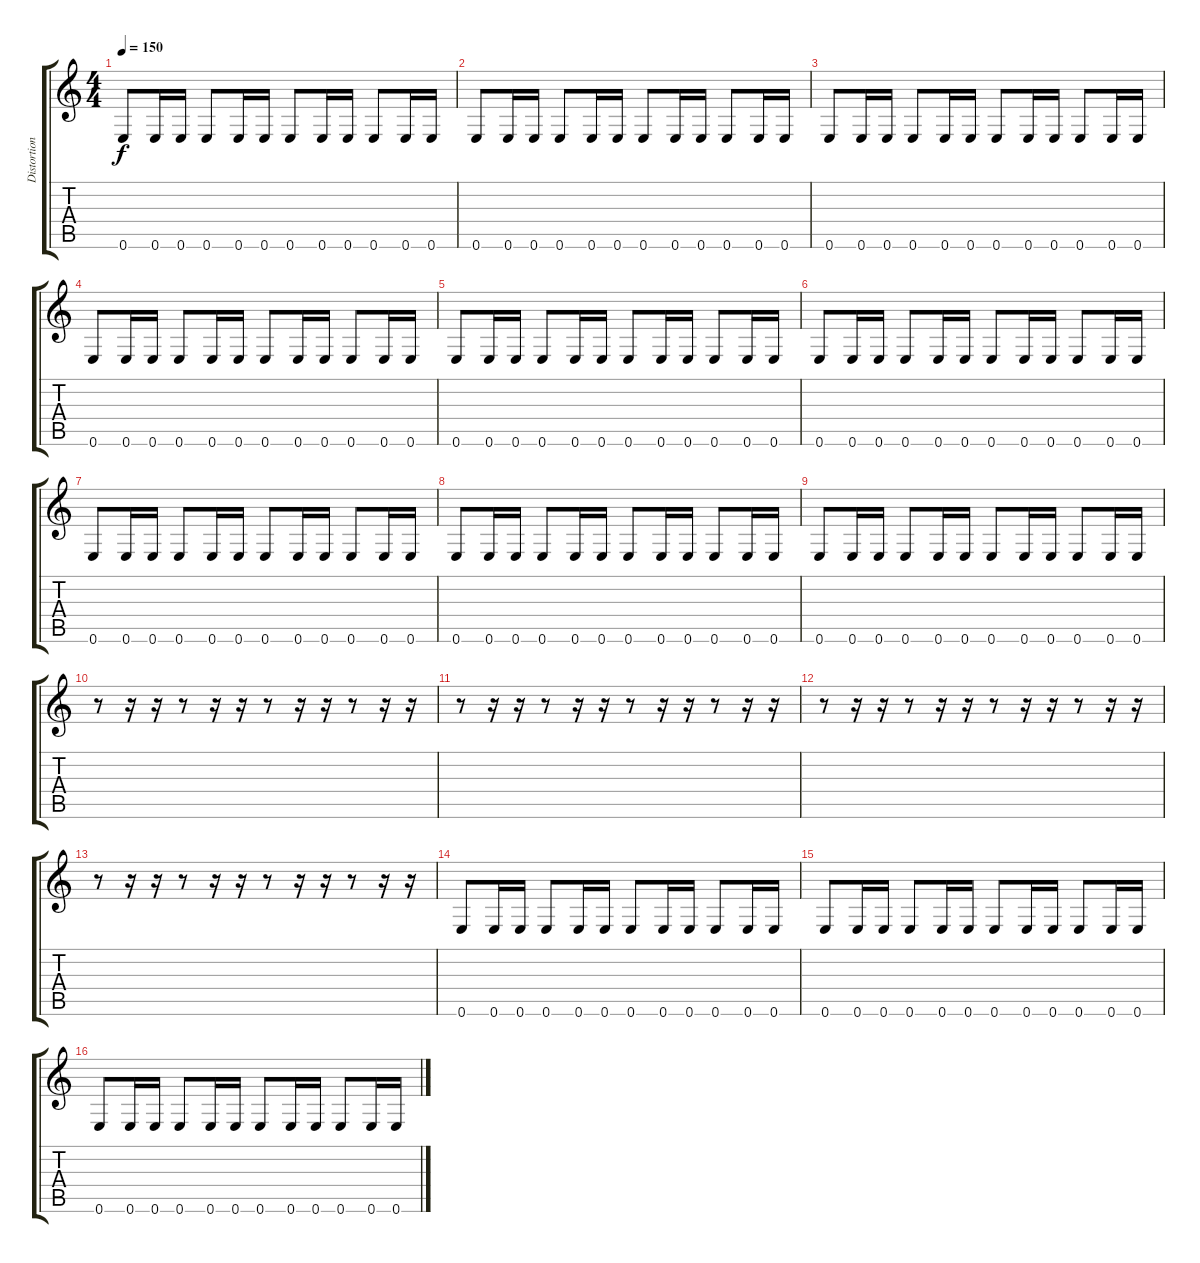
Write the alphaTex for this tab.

\track ("Distortion Guitar (background)" "Distortion") {instrument distortionguitar}
\staff {score tabs}
\tuning (E4 B3 G3 D3 A2 E2) {hide}
\ts (4 4)
\tempo 150
\clef g2
\ks c
0.6.8{dy f} 0.6.16 0.6.16 0.6.8 0.6.16 0.6.16 0.6.8 0.6.16 0.6.16 0.6.8 0.6.16 0.6.16 |
0.6.8 0.6.16 0.6.16 0.6.8 0.6.16 0.6.16 0.6.8 0.6.16 0.6.16 0.6.8 0.6.16 0.6.16 |
0.6.8 0.6.16 0.6.16 0.6.8 0.6.16 0.6.16 0.6.8 0.6.16 0.6.16 0.6.8 0.6.16 0.6.16 |
0.6.8 0.6.16 0.6.16 0.6.8 0.6.16 0.6.16 0.6.8 0.6.16 0.6.16 0.6.8 0.6.16 0.6.16 |
0.6.8 0.6.16 0.6.16 0.6.8 0.6.16 0.6.16 0.6.8 0.6.16 0.6.16 0.6.8 0.6.16 0.6.16 |
0.6.8 0.6.16 0.6.16 0.6.8 0.6.16 0.6.16 0.6.8 0.6.16 0.6.16 0.6.8 0.6.16 0.6.16 |
0.6.8 0.6.16 0.6.16 0.6.8 0.6.16 0.6.16 0.6.8 0.6.16 0.6.16 0.6.8 0.6.16 0.6.16 |
0.6.8 0.6.16 0.6.16 0.6.8 0.6.16 0.6.16 0.6.8 0.6.16 0.6.16 0.6.8 0.6.16 0.6.16 |
0.6.8 0.6.16 0.6.16 0.6.8 0.6.16 0.6.16 0.6.8 0.6.16 0.6.16 0.6.8 0.6.16 0.6.16 |
r.8 r.16 r.16 r.8 r.16 r.16 r.8 r.16 r.16 r.8 r.16 r.16 |
r.8 r.16 r.16 r.8 r.16 r.16 r.8 r.16 r.16 r.8 r.16 r.16 |
r.8 r.16 r.16 r.8 r.16 r.16 r.8 r.16 r.16 r.8 r.16 r.16 |
r.8 r.16 r.16 r.8 r.16 r.16 r.8 r.16 r.16 r.8 r.16 r.16 |
0.6.8 0.6.16 0.6.16 0.6.8 0.6.16 0.6.16 0.6.8 0.6.16 0.6.16 0.6.8 0.6.16 0.6.16 |
0.6.8 0.6.16 0.6.16 0.6.8 0.6.16 0.6.16 0.6.8 0.6.16 0.6.16 0.6.8 0.6.16 0.6.16 |
0.6.8 0.6.16 0.6.16 0.6.8 0.6.16 0.6.16 0.6.8 0.6.16 0.6.16 0.6.8 0.6.16 0.6.16
